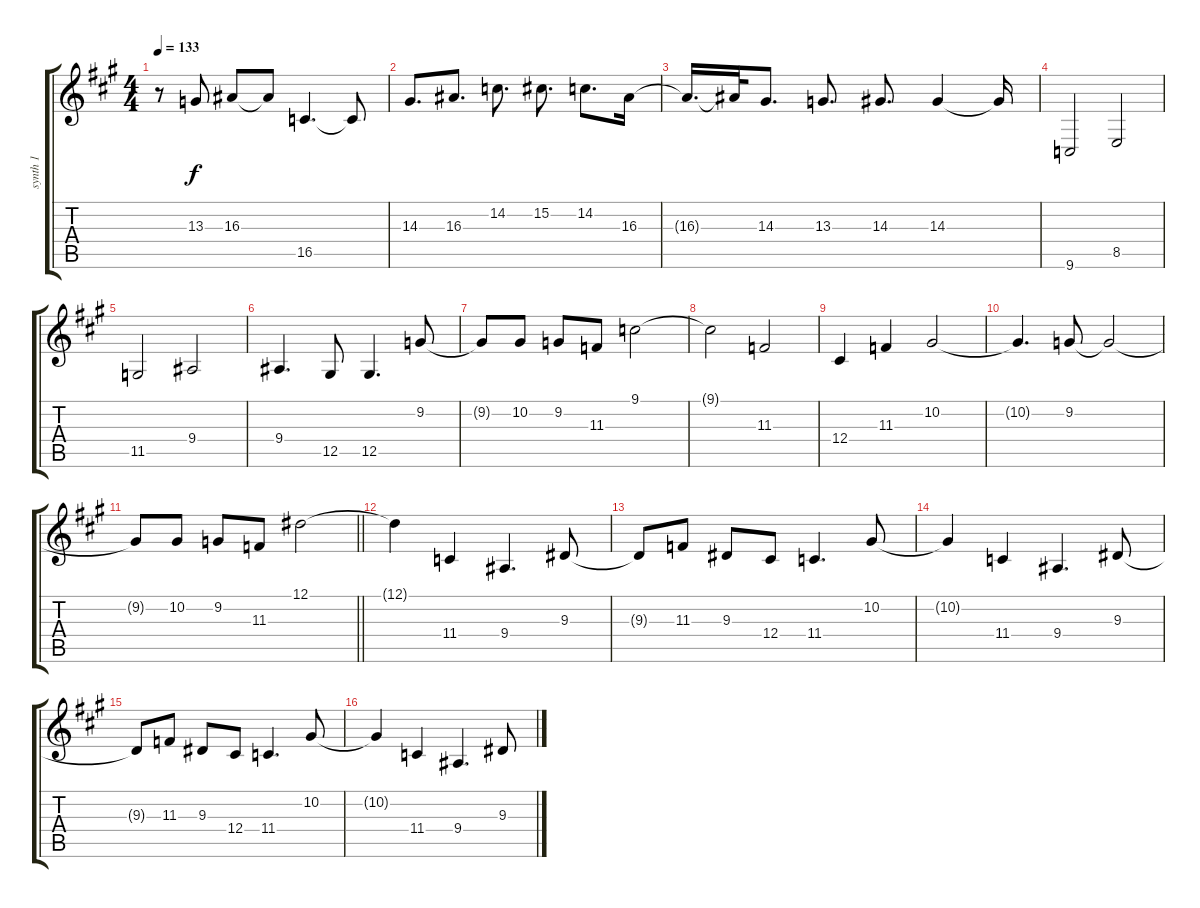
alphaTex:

\track ("synth 1" "synth 1") {instrument lead2sawtooth}
\staff {score tabs}
\tuning (Eb4 Bb3 Gb3 Db3 Ab2 Eb2) {hide}
\ts (4 4)
\tempo 133
\clef g2
\ks a
r.8{dy f} 13.3{t}.8 16.3.8 16.3{t}.8 16.5.4{d} 16.5{t}.8 |
14.3.8{d} 16.3.8{d} 14.2.8{d} 15.2.8{d} 14.2.8{d} 16.3.16 |
16.3{t}.16{d} 16.3{t}.32 14.3.8{d} 13.3.8{d} 14.3.8{d} 14.3.4 14.3{t}.16 |
9.6.2 8.5.2 |
11.5.2 9.4.2 |
9.4.4{d} 12.5.8 12.5.4{d} 9.2.8 |
9.2{t}.8 10.2.8 9.2.8 11.3.8 9.1.2 |
9.1{t}.2 11.3.2 |
12.4.4 11.3.4 10.2.2 |
10.2{t}.4{d} 9.2.8 9.2{t}.2 |
\barLineRight lightlight
9.2{t}.8 10.2.8 9.2.8 11.3.8 12.1.2 |
12.1{t}.4 11.4.4 9.4.4{d} 9.3.8 |
9.3{t}.8 11.3.8 9.3.8 12.4.8 11.4.4{d} 10.2.8 |
10.2{t}.4 11.4.4 9.4.4{d} 9.3.8 |
9.3{t}.8 11.3.8 9.3.8 12.4.8 11.4.4{d} 10.2.8 |
10.2{t}.4 11.4.4 9.4.4{d} 9.3.8
